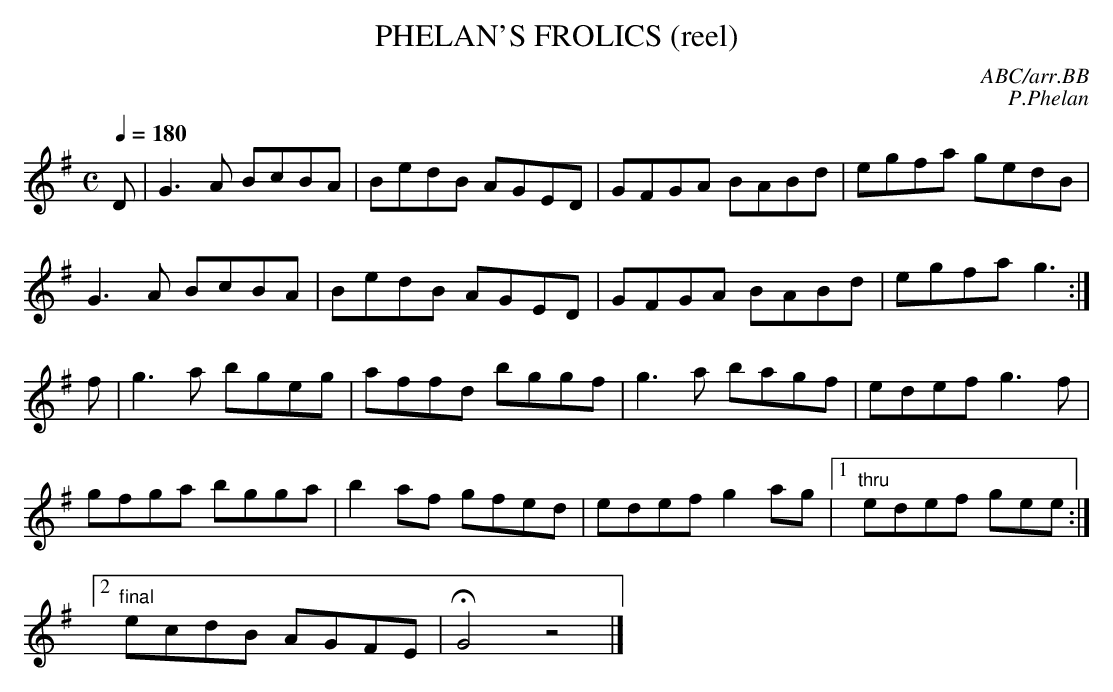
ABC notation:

X:1
T:PHELAN'S FROLICS (reel)
C:ABC/arr.BB
C:P.Phelan
Q:1/4=180
L:1/8
M:C
K:G
D|G3A BcBA|BedB AGED|GFGA BABd|egfa gedB|
G3A BcBA|BedB AGED|GFGA BABd|egfa g3:|
f|g3a bgeg|affd bggf|g3a bagf|edef g3f|
gfga bgga|b2af gfed|edef g2ag|1 "thru"edef gee:|
[2 "final"ecdB AGFE|HG4z4|]
